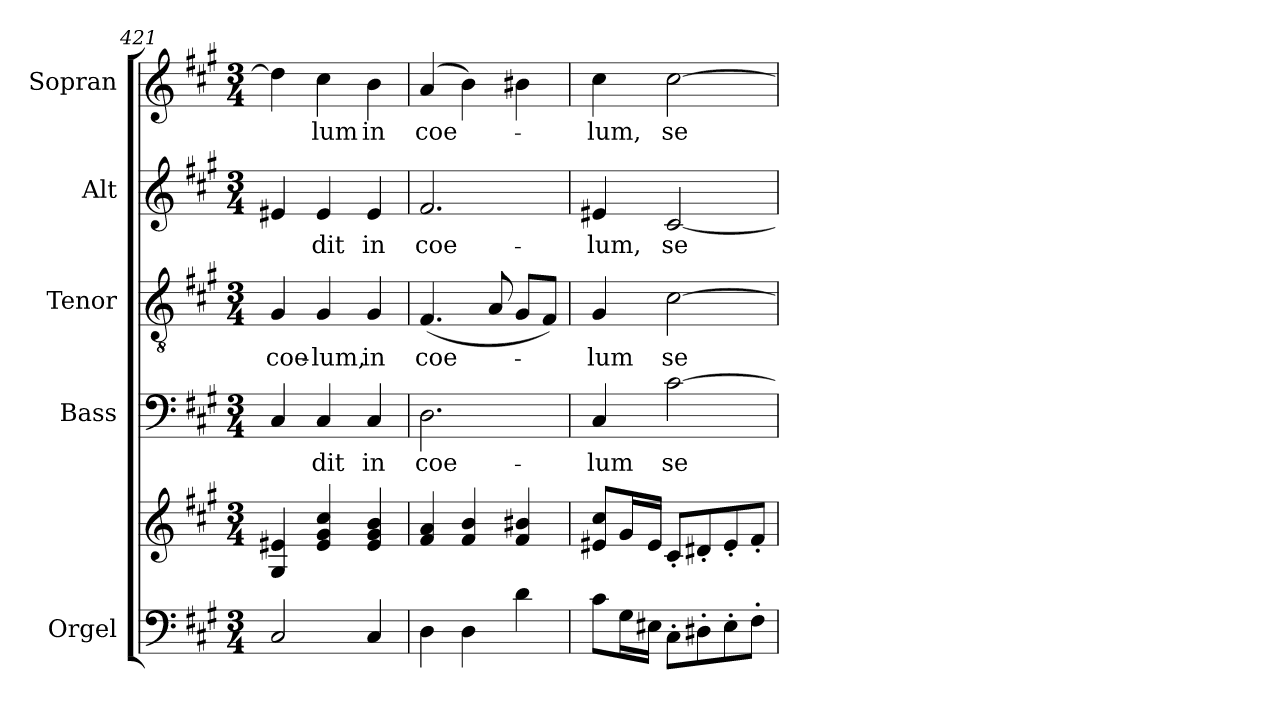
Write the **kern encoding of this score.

**kern	**kern	**kern	**text	**kern	**text	**kern	**text	**kern	**text
*part5	*part5	*part4	*part4	*part3	*part3	*part2	*part2	*part1	*part1
*staff6	*staff5	*staff4	*staff4	*staff3	*staff3	*staff2	*staff2	*staff1	*staff1
*I"Orgel	*	*I"Bass	*	*I"Tenor	*	*I"Alt	*	*I"Sopran	*
*I'Org.	*	*I'B.	*	*I'T.	*	*I'A.	*	*I'S.	*
*clefF4	*clefG2	*clefF4	*	*clefGv2	*	*clefG2	*	*clefG2	*
*k[f#c#g#]	*k[f#c#g#]	*k[f#c#g#]	*	*k[f#c#g#]	*	*k[f#c#g#]	*	*k[f#c#g#]	*
*A:	*A:	*A:	*	*A:	*	*A:	*	*A:	*
*M3/4	*M3/4	*M3/4	*	*M3/4	*	*M3/4	*	*M3/4	*
=421	=421	=421	=421	=421	=421	=421	=421	=421	=421
!	!	!	!	!	!LO:LY:b	!	!	!	!
2C#/	4G#/ 4e#X/	4C#/	.	4G#/	coe-	4e#X/	.	4dd\]	.
!	!	!	!LO:LY:b	!	!LO:LY:b	!	!LO:LY:b	!	!LO:LY:b
.	4e#/ 4g#/ 4cc#/	4C#/	-dit	4G#/	-lum,	4e#/	-dit	4cc#\	-lum
!	!	!	!LO:LY:b	!	!LO:LY:b	!	!LO:LY:b	!	!LO:LY:b
4C#/	4e#/ 4g#/ 4b/	4C#/	in	4G#/	in	4e#/	in	4b\	in
=422	=422	=422	=422	=422	=422	=422	=422	=422	=422
!	!	!	!LO:LY:b	!	!LO:LY:b	!	!LO:LY:b	!	!LO:LY:b
4D\	4f#/ 4a/	2.D\	coe-	(<4.F#/	coe-	2.f#/	coe-	(4a/	coe-
4D\	4f#/ 4b/	.	.	.	.	.	.	4b\)	.
.	.	.	.	8A/	.	.	.	.	.
4d\	4f#/ 4b#X/	.	.	8G#/L	.	.	.	4b#X\	.
.	.	.	.	8F#/J)	.	.	.	.	.
=423	=423	=423	=423	=423	=423	=423	=423	=423	=423
!	!	!	!LO:LY:b	!	!LO:LY:b	!	!LO:LY:b	!	!LO:LY:b
8c#\L	8e#X/ 8cc#/L	4C#/	-lum	4G#/	-lum	4e#X/	-lum,	4cc#\	-lum,
16G#\L	16g#/L	.	.	.	.	.	.	.	.
16E#X\JJ	16e#/JJ	.	.	.	.	.	.	.	.
!	!	!	!LO:LY:b	!	!LO:LY:b	!	!LO:LY:b	!	!LO:LY:b
8C#'>\L	8c#'</L	[2c#\	se-	[2c#\	se-	[2c#/	se-	[2cc#\	se-
8D#X'>\	8d#X'</	.	.	.	.	.	.	.	.
8E#'>\	8e#'</	.	.	.	.	.	.	.	.
8F#'>\J	8f#'</J	.	.	.	.	.	.	.	.
=	=	=	=	=	=	=	=	=	=
*-	*-	*-	*-	*-	*-	*-	*-	*-	*-
